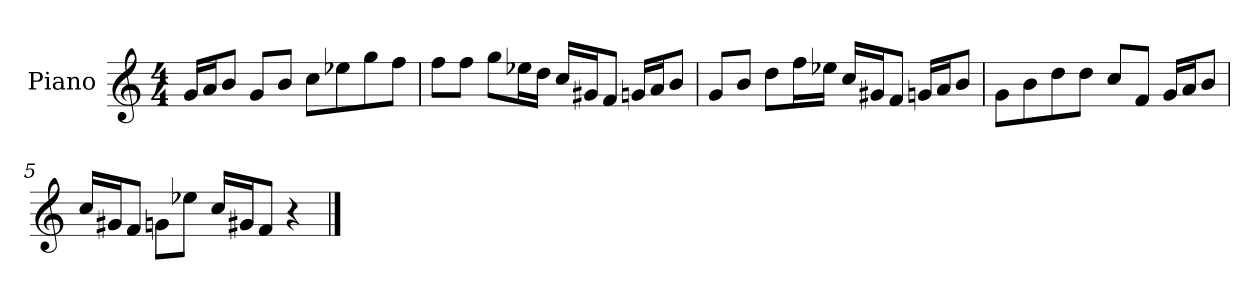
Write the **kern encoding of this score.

**kern
*part1
*staff1
*I"Piano
*I'P-no
*clefG2
*k[]
*M4/4
*MM90
=1
16g/LL
16a/J
8b/J
8g/L
8b/J
8cc\L
8ee-X\
8gg\
8ff\J
=2
8ff\L
8ff\J
8gg\L
16ee-X\L
16dd\JJ
16cc/LL
16g#X/J
8f/J
16gn/LL
16a/J
8b/J
=3
8g/L
8b/J
8dd\L
16ff\L
16ee-X\JJ
16cc/LL
16g#X/J
8f/J
16gn/LL
16a/J
8b/J
!!LO:LB:g=z
=4
8g\L
8b\
8dd\
8dd\J
8cc/L
8f/J
16g/LL
16a/J
8b/J
=5
16cc/LL
16g#X/J
8f/J
8gn\L
8ee-X\J
16cc/LL
16g#X/J
8f/J
4r
==
*-
